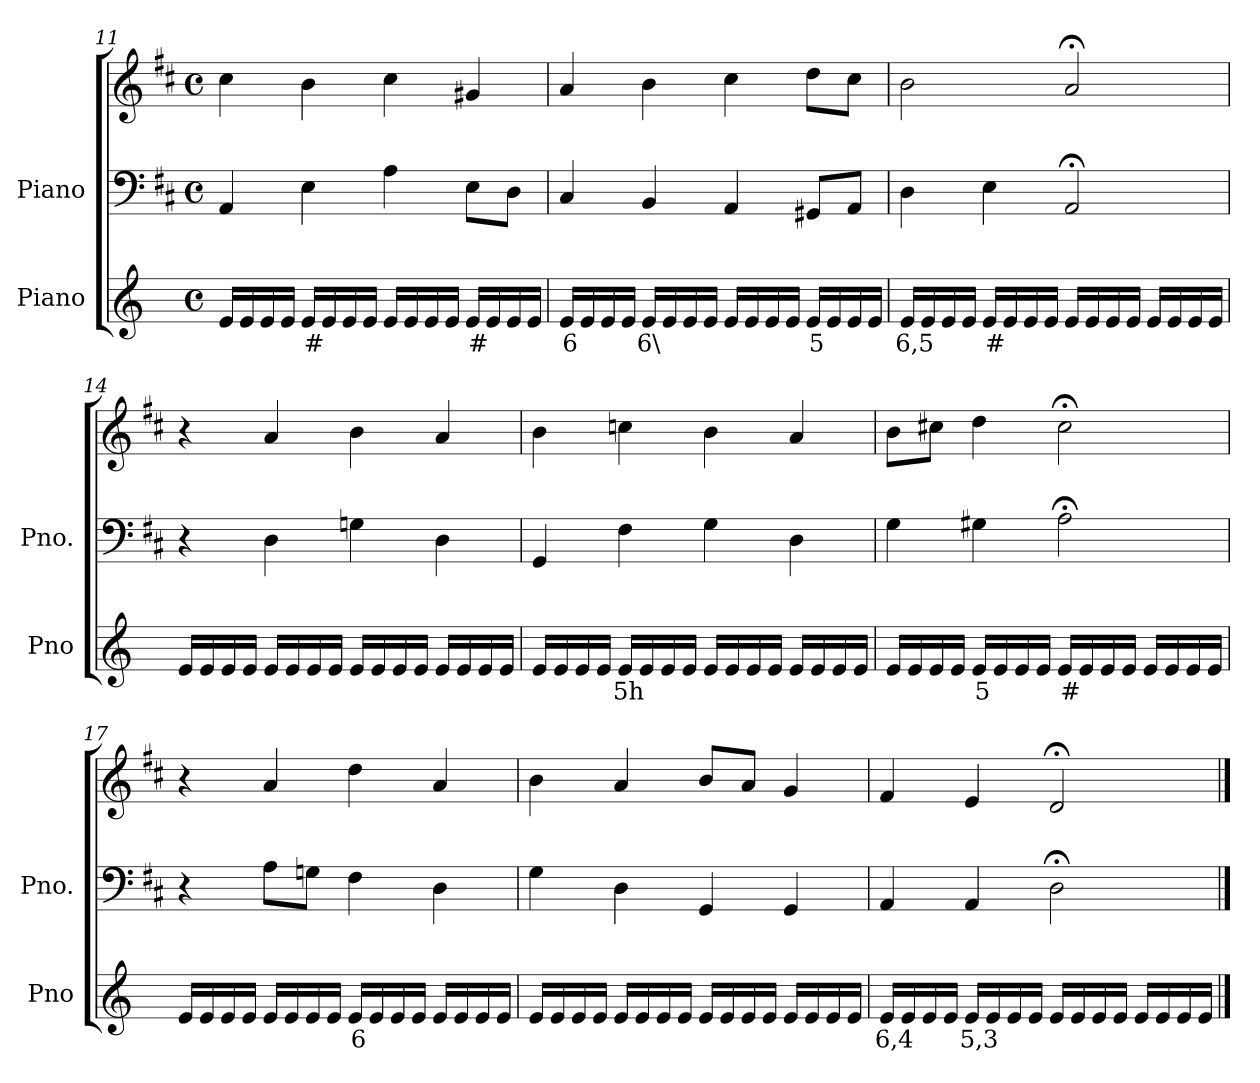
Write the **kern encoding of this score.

**kern	**text	**kern	**kern
*part2	*part2	*part1	*part1
*staff3	*staff3	*staff2	*staff1
*I"Piano	*	*I"Piano	*
*I'Pno	*	*I'Pno.	*
*clefG2	*	*clefF4	*clefG2
*k[]	*	*k[f#c#]	*k[f#c#]
*M4/4	*	*M4/4	*M4/4
*met(c)	*	*met(c)	*met(c)
=11	=11	=11	=11
16e/LL	.	4AA/	4cc#\
16e/	.	.	.
16e/	.	.	.
16e/JJ	.	.	.
!	!LO:LY:b	!	!
16e/LL	#	4E\	4b\
16e/	.	.	.
16e/	.	.	.
16e/JJ	.	.	.
16e/LL	.	4A\	4cc#\
16e/	.	.	.
16e/	.	.	.
16e/JJ	.	.	.
!	!LO:LY:b	!	!
16e/LL	#	8E\L	4g#X/
16e/	.	.	.
!	!LO:LY:b	!	!
16e/	_	8D\J	.
16e/JJ	.	.	.
=12	=12	=12	=12
!	!LO:LY:b	!	!
16e/LL	6	4C#/	4a/
16e/	.	.	.
16e/	.	.	.
16e/JJ	.	.	.
!	!LO:LY:b	!	!
16e/LL	6\	4BB/	4b\
16e/	.	.	.
16e/	.	.	.
16e/JJ	.	.	.
16e/LL	.	4AA/	4cc#\
16e/	.	.	.
16e/	.	.	.
16e/JJ	.	.	.
!	!LO:LY:b	!	!
16e/LL	5	8GG#X/L	8dd\L
16e/	.	.	.
16e/	.	8AA/J	8cc#\J
16e/JJ	.	.	.
=13	=13	=13	=13
!	!LO:LY:b	!	!
16e/LL	6,5	4D\	2b\
16e/	.	.	.
16e/	.	.	.
16e/JJ	.	.	.
!	!LO:LY:b	!	!
16e/LL	#	4E\	.
16e/	.	.	.
16e/	.	.	.
16e/JJ	.	.	.
16e/LL	.	2AA;</	2a;</
16e/	.	.	.
16e/	.	.	.
16e/JJ	.	.	.
16e/LL	.	.	.
16e/	.	.	.
16e/	.	.	.
16e/JJ	.	.	.
=14	=14	=14	=14
16e/LL	.	4r	4r
16e/	.	.	.
16e/	.	.	.
16e/JJ	.	.	.
16e/LL	.	4D\	4a/
16e/	.	.	.
16e/	.	.	.
16e/JJ	.	.	.
16e/LL	.	4Gn\	4b\
16e/	.	.	.
16e/	.	.	.
16e/JJ	.	.	.
16e/LL	.	4D\	4a/
16e/	.	.	.
16e/	.	.	.
16e/JJ	.	.	.
=15	=15	=15	=15
16e/LL	.	4GG/	4b\
16e/	.	.	.
16e/	.	.	.
16e/JJ	.	.	.
!	!LO:LY:b	!	!
16e/LL	5h	4F#\	4ccn\
16e/	.	.	.
16e/	.	.	.
16e/JJ	.	.	.
16e/LL	.	4G\	4b\
16e/	.	.	.
16e/	.	.	.
16e/JJ	.	.	.
16e/LL	.	4D\	4a/
16e/	.	.	.
16e/	.	.	.
16e/JJ	.	.	.
=16	=16	=16	=16
16e/LL	.	4G\	8b\L
16e/	.	.	.
16e/	.	.	8cc#X\J
16e/JJ	.	.	.
!	!LO:LY:b	!	!
16e/LL	5	4G#X\	4dd\
16e/	.	.	.
16e/	.	.	.
16e/JJ	.	.	.
!	!LO:LY:b	!	!
16e/LL	#	2A;<\	2cc#;<\
16e/	.	.	.
16e/	.	.	.
16e/JJ	.	.	.
16e/LL	.	.	.
16e/	.	.	.
16e/	.	.	.
16e/JJ	.	.	.
=17	=17	=17	=17
16e/LL	.	4r	4r
16e/	.	.	.
16e/	.	.	.
16e/JJ	.	.	.
16e/LL	.	8A\L	4a/
16e/	.	.	.
!	!LO:LY:b	!	!
16e/	_	8Gn\J	.
16e/JJ	.	.	.
!	!LO:LY:b	!	!
16e/LL	6	4F#\	4dd\
16e/	.	.	.
16e/	.	.	.
16e/JJ	.	.	.
16e/LL	.	4D\	4a/
16e/	.	.	.
16e/	.	.	.
16e/JJ	.	.	.
=18	=18	=18	=18
16e/LL	.	4G\	4b\
16e/	.	.	.
16e/	.	.	.
16e/JJ	.	.	.
16e/LL	.	4D\	4a/
16e/	.	.	.
16e/	.	.	.
16e/JJ	.	.	.
16e/LL	.	4GG/	8b/L
16e/	.	.	.
16e/	.	.	8a/J
16e/JJ	.	.	.
16e/LL	.	4GG/	4g/
16e/	.	.	.
16e/	.	.	.
16e/JJ	.	.	.
=19	=19	=19	=19
!	!LO:LY:b	!	!
16e/LL	6,4	4AA/	4f#/
16e/	.	.	.
16e/	.	.	.
16e/JJ	.	.	.
!	!LO:LY:b	!	!
16e/LL	5,3	4AA/	4e/
16e/	.	.	.
16e/	.	.	.
16e/JJ	.	.	.
16e/LL	.	2D;<\	2d;</
16e/	.	.	.
16e/	.	.	.
16e/JJ	.	.	.
16e/LL	.	.	.
16e/	.	.	.
16e/	.	.	.
16e/JJ	.	.	.
==	==	==	==
*-	*-	*-	*-
